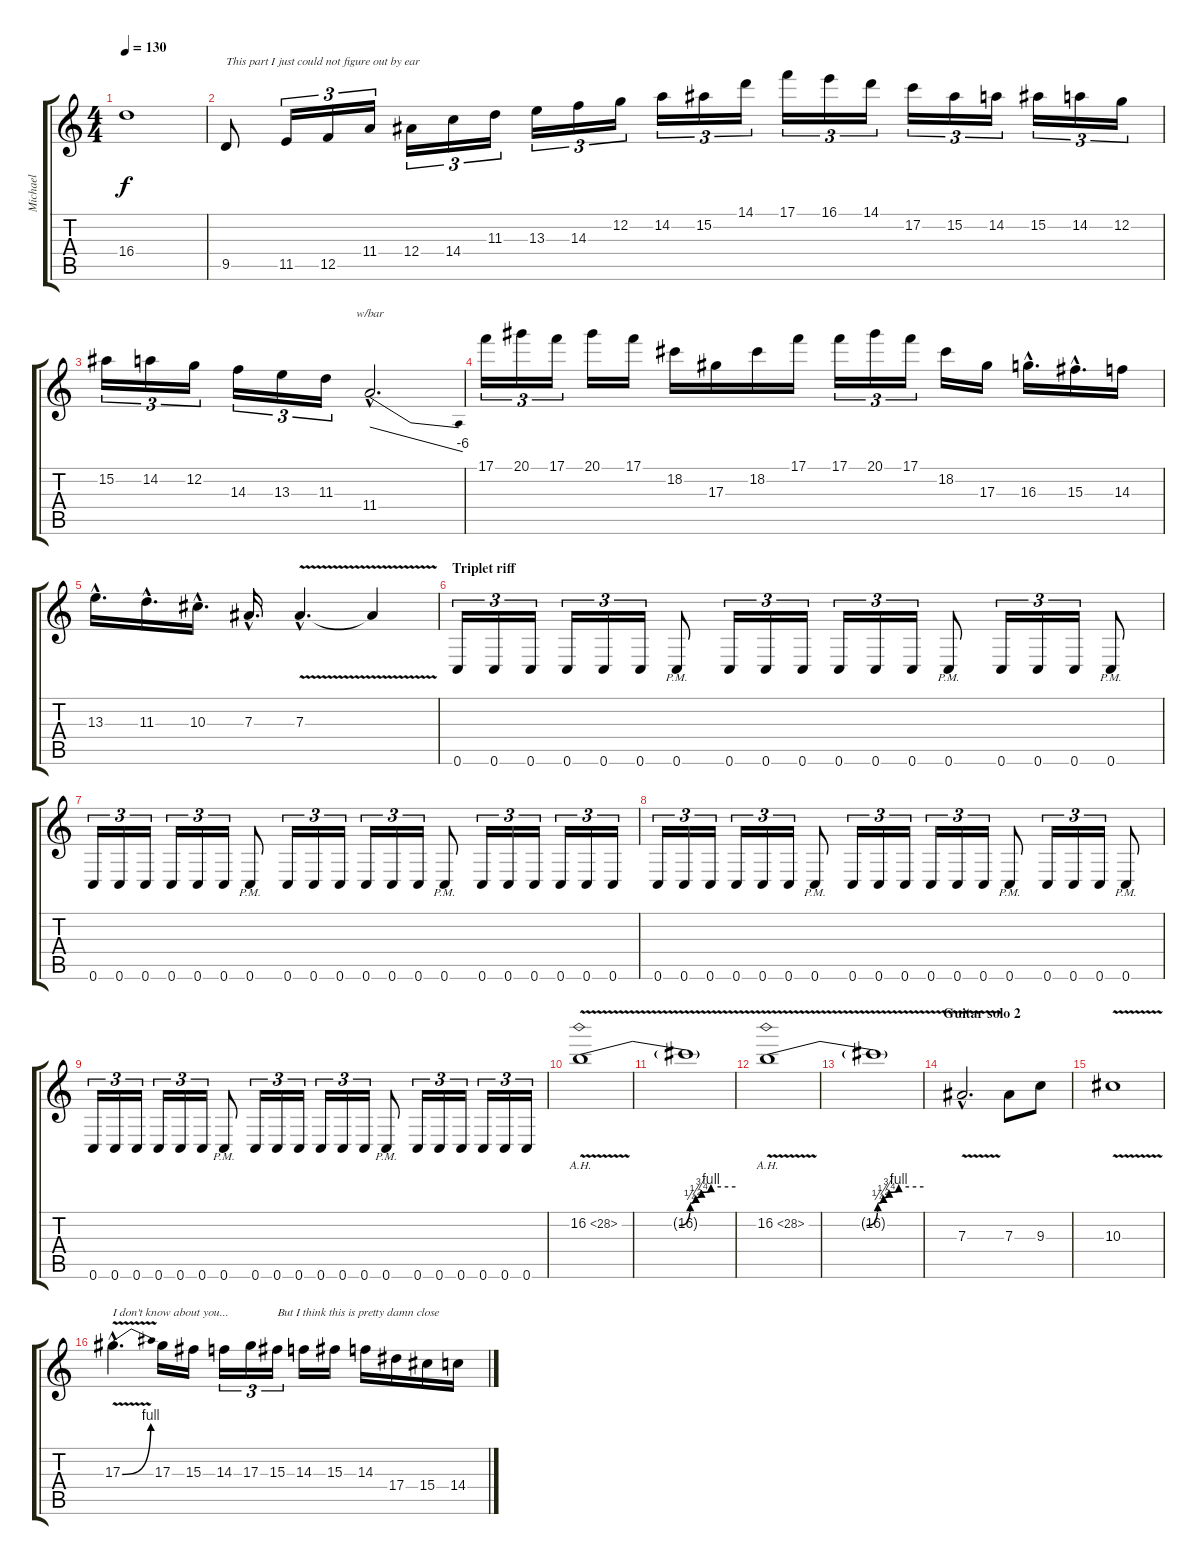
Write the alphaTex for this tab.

\track ("Michael" "Michael") {instrument distortionguitar}
\staff {score tabs}
\tuning (C4 G3 Eb3 Bb2 F2 C2) {hide}
\ts (4 4)
\tempo 130
\clef g2
\ks c
16.4{t}.1{dy f} |
9.5.8{txt "This part I just could not figure out by ear"} 11.5.16{tu (3 2)} 12.5.16{tu (3 2)} 11.4.16{tu (3 2)} 12.4.16{tu (3 2)} 14.4.16{tu (3 2)} 11.3.16{tu (3 2)} 13.3.16{tu (3 2)} 14.3.16{tu (3 2)} 12.2.16{tu (3 2)} 14.2.16{tu (3 2)} 15.2.16{tu (3 2)} 14.1.16{tu (3 2)} 17.1.16{tu (3 2)} 16.1.16{tu (3 2)} 14.1.16{tu (3 2)} 17.2.16{tu (3 2)} 15.2.16{tu (3 2)} 14.2.16{tu (3 2)} 15.2.16{tu (3 2)} 14.2.16{tu (3 2)} 12.2.16{tu (3 2)} |
15.2.16{tu (3 2)} 14.2.16{tu (3 2)} 12.2.16{tu (3 2)} 14.3.16{tu (3 2)} 13.3.16{tu (3 2)} 11.3.16{tu (3 2)} 11.4{hac}.2{d tbe (dive default 0 0 60 -24)} |
17.1.16{tu (3 2)} 20.1.16{tu (3 2)} 17.1.16{tu (3 2)} 20.1.16 17.1.16 18.2.16 17.3.16 18.2.16 17.1.16 17.1.16{tu (3 2)} 20.1.16{tu (3 2)} 17.1.16{tu (3 2)} 18.2.16 17.3.16 16.3{hac}.16{d} 15.3{hac}.16{d} 14.3.16 |
13.3{hac}.16{d} 11.3{hac}.16{d} 10.3{hac}.16{d} 7.3{hac}.16{d} 7.3{v hac}.4{d} 7.3{t}.4 |
\section ("" "Triplet riff")
0.6.16{tu (3 2)} 0.6.16{tu (3 2)} 0.6.16{tu (3 2)} 0.6.16{tu (3 2)} 0.6.16{tu (3 2)} 0.6.16{tu (3 2)} 0.6{pm}.8 0.6.16{tu (3 2)} 0.6.16{tu (3 2)} 0.6.16{tu (3 2)} 0.6.16{tu (3 2)} 0.6.16{tu (3 2)} 0.6.16{tu (3 2)} 0.6{pm}.8 0.6.16{tu (3 2)} 0.6.16{tu (3 2)} 0.6.16{tu (3 2)} 0.6{pm}.8 |
0.6.16{tu (3 2)} 0.6.16{tu (3 2)} 0.6.16{tu (3 2)} 0.6.16{tu (3 2)} 0.6.16{tu (3 2)} 0.6.16{tu (3 2)} 0.6{pm}.8 0.6.16{tu (3 2)} 0.6.16{tu (3 2)} 0.6.16{tu (3 2)} 0.6.16{tu (3 2)} 0.6.16{tu (3 2)} 0.6.16{tu (3 2)} 0.6{pm}.8 0.6.16{tu (3 2)} 0.6.16{tu (3 2)} 0.6.16{tu (3 2)} 0.6.16{tu (3 2)} 0.6.16{tu (3 2)} 0.6.16{tu (3 2)} |
0.6.16{tu (3 2)} 0.6.16{tu (3 2)} 0.6.16{tu (3 2)} 0.6.16{tu (3 2)} 0.6.16{tu (3 2)} 0.6.16{tu (3 2)} 0.6{pm}.8 0.6.16{tu (3 2)} 0.6.16{tu (3 2)} 0.6.16{tu (3 2)} 0.6.16{tu (3 2)} 0.6.16{tu (3 2)} 0.6.16{tu (3 2)} 0.6{pm}.8 0.6.16{tu (3 2)} 0.6.16{tu (3 2)} 0.6.16{tu (3 2)} 0.6{pm}.8 |
0.6.16{tu (3 2)} 0.6.16{tu (3 2)} 0.6.16{tu (3 2)} 0.6.16{tu (3 2)} 0.6.16{tu (3 2)} 0.6.16{tu (3 2)} 0.6{pm}.8 0.6.16{tu (3 2)} 0.6.16{tu (3 2)} 0.6.16{tu (3 2)} 0.6.16{tu (3 2)} 0.6.16{tu (3 2)} 0.6.16{tu (3 2)} 0.6{pm}.8 0.6.16{tu (3 2)} 0.6.16{tu (3 2)} 0.6.16{tu (3 2)} 0.6.16{tu (3 2)} 0.6.16{tu (3 2)} 0.6.16{tu (3 2)} |
16.2{be (custom 0 0 20 0 30 0 36 1 39 2 42 3 47 4 60 4) ah 12 v}.1{volume 10} |
16.2{t}.1 |
16.2{be (custom 0 0 20 0 30 0 36 1 39 2 42 3 47 4 60 4) ah 12 v}.1 |
16.2{t}.1 |
\section ("" "Guitar solo 2")
7.3{v hac}.2{d volume 15} 7.3.8 9.3.8 |
10.3{v}.1 |
17.3{be (bend 0 0 60 4) v hac}.4{d txt "I don't know about you..."} 17.3.16 15.3.16 14.3.16{tu (3 2)} 17.3.16{tu (3 2)} 15.3.16{tu (3 2) txt "But I think this is pretty damn close"} 14.3.16 15.3.16 14.3.16 17.4.16 15.4.16 14.4.16
